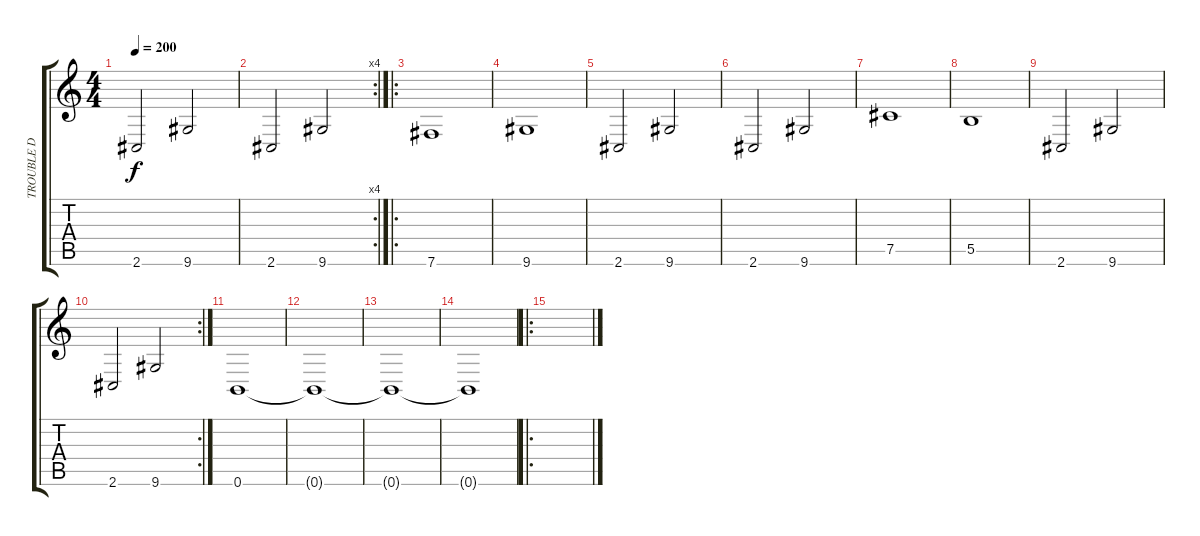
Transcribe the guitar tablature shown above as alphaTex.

\track ("TROUBLE D" "TROUBLE D") {instrument electricbassfinger}
\staff {score tabs}
\tuning (Db4 Ab3 E3 B2 Gb2 B1) {hide}
\ts (4 4)
\tempo 200
\clef g2
\ks c
2.6.2{dy f} 9.6.2 |
\rc 4
2.6.2 9.6.2 |
\ro
7.6.1 |
9.6.1 |
2.6.2 9.6.2 |
2.6.2 9.6.2 |
7.5.1 |
5.5.1 |
2.6.2 9.6.2 |
\rc 2
2.6.2 9.6.2 |
0.6.1 |
0.6{t}.1 |
0.6{t}.1 |
0.6{t}.1 |
\ro
